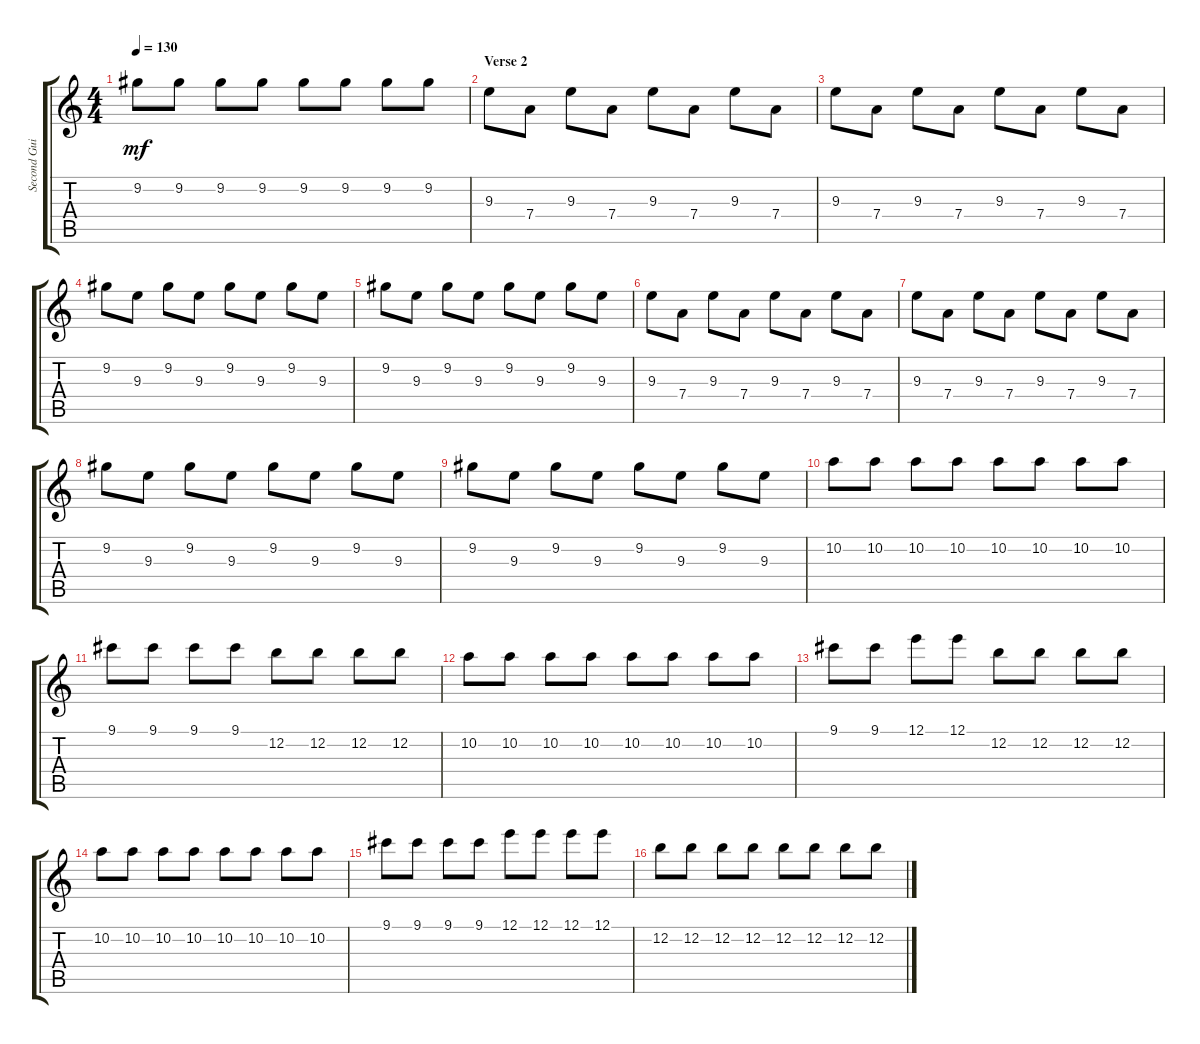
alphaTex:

\track ("Second Guitar" "Second Gui") {instrument electricguitarclean}
\staff {score tabs}
\tuning (E4 B3 G3 D3 A2 E2) {hide}
\ts (4 4)
\tempo 130
\clef g2
\ks c
9.2.8{dy mf} 9.2.8 9.2.8 9.2.8 9.2.8 9.2.8 9.2.8 9.2.8 |
\section ("" "Verse 2")
9.3.8 7.4.8 9.3.8 7.4.8 9.3.8 7.4.8 9.3.8 7.4.8 |
9.3.8 7.4.8 9.3.8 7.4.8 9.3.8 7.4.8 9.3.8 7.4.8 |
9.2.8 9.3.8 9.2.8 9.3.8 9.2.8 9.3.8 9.2.8 9.3.8 |
9.2.8 9.3.8 9.2.8 9.3.8 9.2.8 9.3.8 9.2.8 9.3.8 |
9.3.8 7.4.8 9.3.8 7.4.8 9.3.8 7.4.8 9.3.8 7.4.8 |
9.3.8 7.4.8 9.3.8 7.4.8 9.3.8 7.4.8 9.3.8 7.4.8 |
9.2.8 9.3.8 9.2.8 9.3.8 9.2.8 9.3.8 9.2.8 9.3.8 |
9.2.8 9.3.8 9.2.8 9.3.8 9.2.8 9.3.8 9.2.8 9.3.8 |
10.2.8 10.2.8 10.2.8 10.2.8 10.2.8 10.2.8 10.2.8 10.2.8 |
9.1.8 9.1.8 9.1.8 9.1.8 12.2.8 12.2.8 12.2.8 12.2.8 |
10.2.8 10.2.8 10.2.8 10.2.8 10.2.8 10.2.8 10.2.8 10.2.8 |
9.1.8 9.1.8 12.1.8 12.1.8 12.2.8 12.2.8 12.2.8 12.2.8 |
10.2.8 10.2.8 10.2.8 10.2.8 10.2.8 10.2.8 10.2.8 10.2.8 |
9.1.8 9.1.8 9.1.8 9.1.8 12.1.8 12.1.8 12.1.8 12.1.8 |
12.2.8 12.2.8 12.2.8 12.2.8 12.2.8 12.2.8 12.2.8 12.2.8
